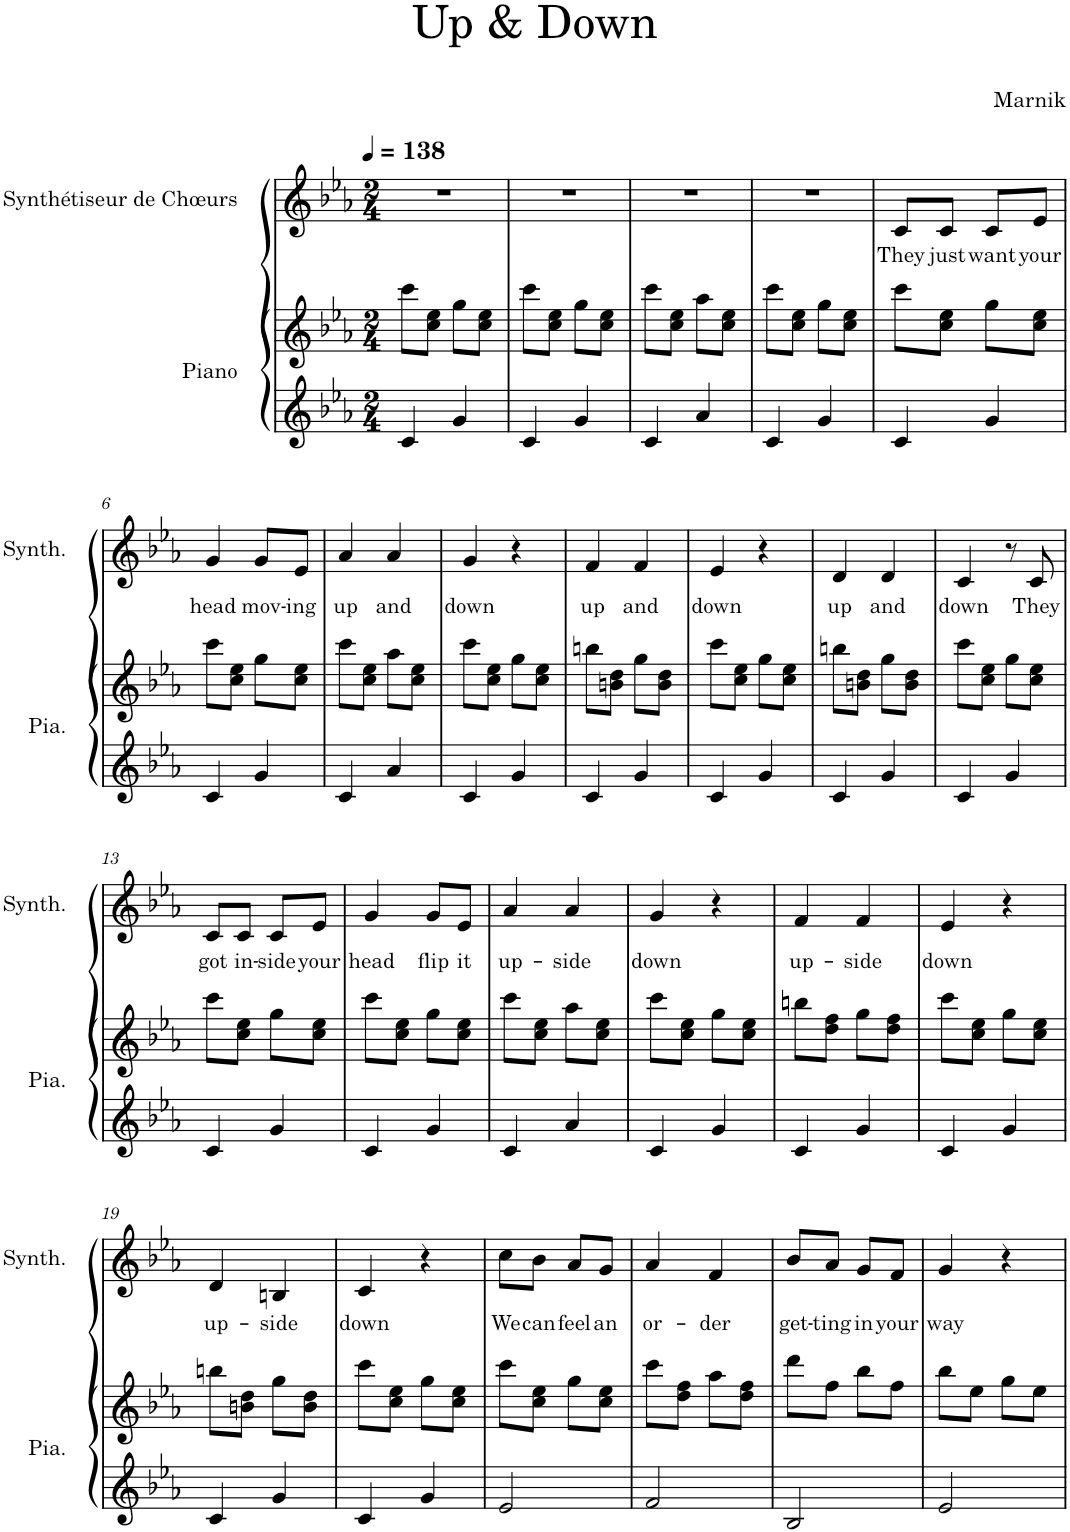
**kern	**kern	**kern	**text
*part2	*part2	*part1	*part1
*staff3	*staff2	*staff1	*staff1
*I"Piano	*	*I"Synthétiseur de Chœurs	*
*I'Pia.	*	*I'Synth.	*
*clefG2	*clefG2	*clefG2	*
*k[b-e-a-]	*k[b-e-a-]	*k[b-e-a-]	*
*M2/4	*M2/4	*M2/4	*
*MM138	*MM138	*MM138	*
=1	=1	=1	=1
4c/	8ccc\L	2r	.
.	8cc\ 8ee-\J	.	.
4g/	8gg\L	.	.
.	8cc\ 8ee-\J	.	.
=2	=2	=2	=2
4c/	8ccc\L	2r	.
.	8cc\ 8ee-\J	.	.
4g/	8gg\L	.	.
.	8cc\ 8ee-\J	.	.
=3	=3	=3	=3
4c/	8ccc\L	2r	.
.	8cc\ 8ee-\J	.	.
4a-/	8aa-\L	.	.
.	8cc\ 8ee-\J	.	.
=4	=4	=4	=4
4c/	8ccc\L	2r	.
.	8cc\ 8ee-\J	.	.
4g/	8gg\L	.	.
.	8cc\ 8ee-\J	.	.
=5	=5	=5	=5
!	!	!	!LO:LY:b
4c/	8ccc\L	8c/L	They
!	!	!	!LO:LY:b
.	8cc\ 8ee-\J	8c/J	just
!	!	!	!LO:LY:b
4g/	8gg\L	8c/L	want
!	!	!	!LO:LY:b
.	8cc\ 8ee-\J	8e-/J	your
!!LO:LB:g=z
=6	=6	=6	=6
!	!	!	!LO:LY:b
4c/	8ccc\L	4g/	head
.	8cc\ 8ee-\J	.	.
!	!	!	!LO:LY:b
4g/	8gg\L	8g/L	mov-
!	!	!	!LO:LY:b
.	8cc\ 8ee-\J	8e-/J	-ing
=7	=7	=7	=7
!	!	!	!LO:LY:b
4c/	8ccc\L	4a-/	up
.	8cc\ 8ee-\J	.	.
!	!	!	!LO:LY:b
4a-/	8aa-\L	4a-/	and
.	8cc\ 8ee-\J	.	.
=8	=8	=8	=8
!	!	!	!LO:LY:b
4c/	8ccc\L	4g/	down
.	8cc\ 8ee-\J	.	.
4g/	8gg\L	4r	.
.	8cc\ 8ee-\J	.	.
=9	=9	=9	=9
!	!	!	!LO:LY:b
4c/	8bbn\L	4f/	up
.	8bn\ 8dd\J	.	.
!	!	!	!LO:LY:b
4g/	8gg\L	4f/	and
.	8b\ 8dd\J	.	.
=10	=10	=10	=10
!	!	!	!LO:LY:b
4c/	8ccc\L	4e-/	down
.	8cc\ 8ee-\J	.	.
4g/	8gg\L	4r	.
.	8cc\ 8ee-\J	.	.
=11	=11	=11	=11
!	!	!	!LO:LY:b
4c/	8bbn\L	4d/	up
.	8bn\ 8dd\J	.	.
!	!	!	!LO:LY:b
4g/	8gg\L	4d/	and
.	8b\ 8dd\J	.	.
=12	=12	=12	=12
!	!	!	!LO:LY:b
4c/	8ccc\L	4c/	down
.	8cc\ 8ee-\J	.	.
4g/	8gg\L	8r	.
!	!	!	!LO:LY:b
.	8cc\ 8ee-\J	8c/	They
!!LO:LB:g=z
=13	=13	=13	=13
!	!	!	!LO:LY:b
4c/	8ccc\L	8c/L	got
!	!	!	!LO:LY:b
.	8cc\ 8ee-\J	8c/J	in-
!	!	!	!LO:LY:b
4g/	8gg\L	8c/L	-side
!	!	!	!LO:LY:b
.	8cc\ 8ee-\J	8e-/J	your
=14	=14	=14	=14
!	!	!	!LO:LY:b
4c/	8ccc\L	4g/	head
.	8cc\ 8ee-\J	.	.
!	!	!	!LO:LY:b
4g/	8gg\L	8g/L	flip
!	!	!	!LO:LY:b
.	8cc\ 8ee-\J	8e-/J	it
=15	=15	=15	=15
!	!	!	!LO:LY:b
4c/	8ccc\L	4a-/	up-
.	8cc\ 8ee-\J	.	.
!	!	!	!LO:LY:b
4a-/	8aa-\L	4a-/	-side
.	8cc\ 8ee-\J	.	.
=16	=16	=16	=16
!	!	!	!LO:LY:b
4c/	8ccc\L	4g/	down
.	8cc\ 8ee-\J	.	.
4g/	8gg\L	4r	.
.	8cc\ 8ee-\J	.	.
=17	=17	=17	=17
!	!	!	!LO:LY:b
4c/	8bbn\L	4f/	up-
.	8dd\ 8ff\J	.	.
!	!	!	!LO:LY:b
4g/	8gg\L	4f/	-side
.	8dd\ 8ff\J	.	.
=18	=18	=18	=18
!	!	!	!LO:LY:b
4c/	8ccc\L	4e-/	down
.	8cc\ 8ee-\J	.	.
4g/	8gg\L	4r	.
.	8cc\ 8ee-\J	.	.
!!LO:LB:g=z
=19	=19	=19	=19
!	!	!	!LO:LY:b
4c/	8bbn\L	4d/	up-
.	8bn\ 8dd\J	.	.
!	!	!	!LO:LY:b
4g/	8gg\L	4Bn/	-side
.	8b\ 8dd\J	.	.
=20	=20	=20	=20
!	!	!	!LO:LY:b
4c/	8ccc\L	4c/	down
.	8cc\ 8ee-\J	.	.
4g/	8gg\L	4r	.
.	8cc\ 8ee-\J	.	.
=21	=21	=21	=21
!	!	!	!LO:LY:b
2e-/	8ccc\L	8cc\L	We
!	!	!	!LO:LY:b
.	8cc\ 8ee-\J	8b-\J	can
!	!	!	!LO:LY:b
.	8gg\L	8a-/L	feel
!	!	!	!LO:LY:b
.	8cc\ 8ee-\J	8g/J	an
=22	=22	=22	=22
!	!	!	!LO:LY:b
2f/	8ccc\L	4a-/	or-
.	8dd\ 8ff\J	.	.
!	!	!	!LO:LY:b
.	8aa-\L	4f/	-der
.	8dd\ 8ff\J	.	.
=23	=23	=23	=23
!	!	!	!LO:LY:b
2B-/	8ddd\L	8b-/L	get-
!	!	!	!LO:LY:b
.	8ff\J	8a-/J	-ting
!	!	!	!LO:LY:b
.	8bb-\L	8g/L	in
!	!	!	!LO:LY:b
.	8ff\J	8f/J	your
=24	=24	=24	=24
!	!	!	!LO:LY:b
2e-/	8bb-\L	4g/	way
.	8ee-\J	.	.
.	8gg\L	4r	.
.	8ee-\J	.	.
=	=	=	=
*-	*-	*-	*-
